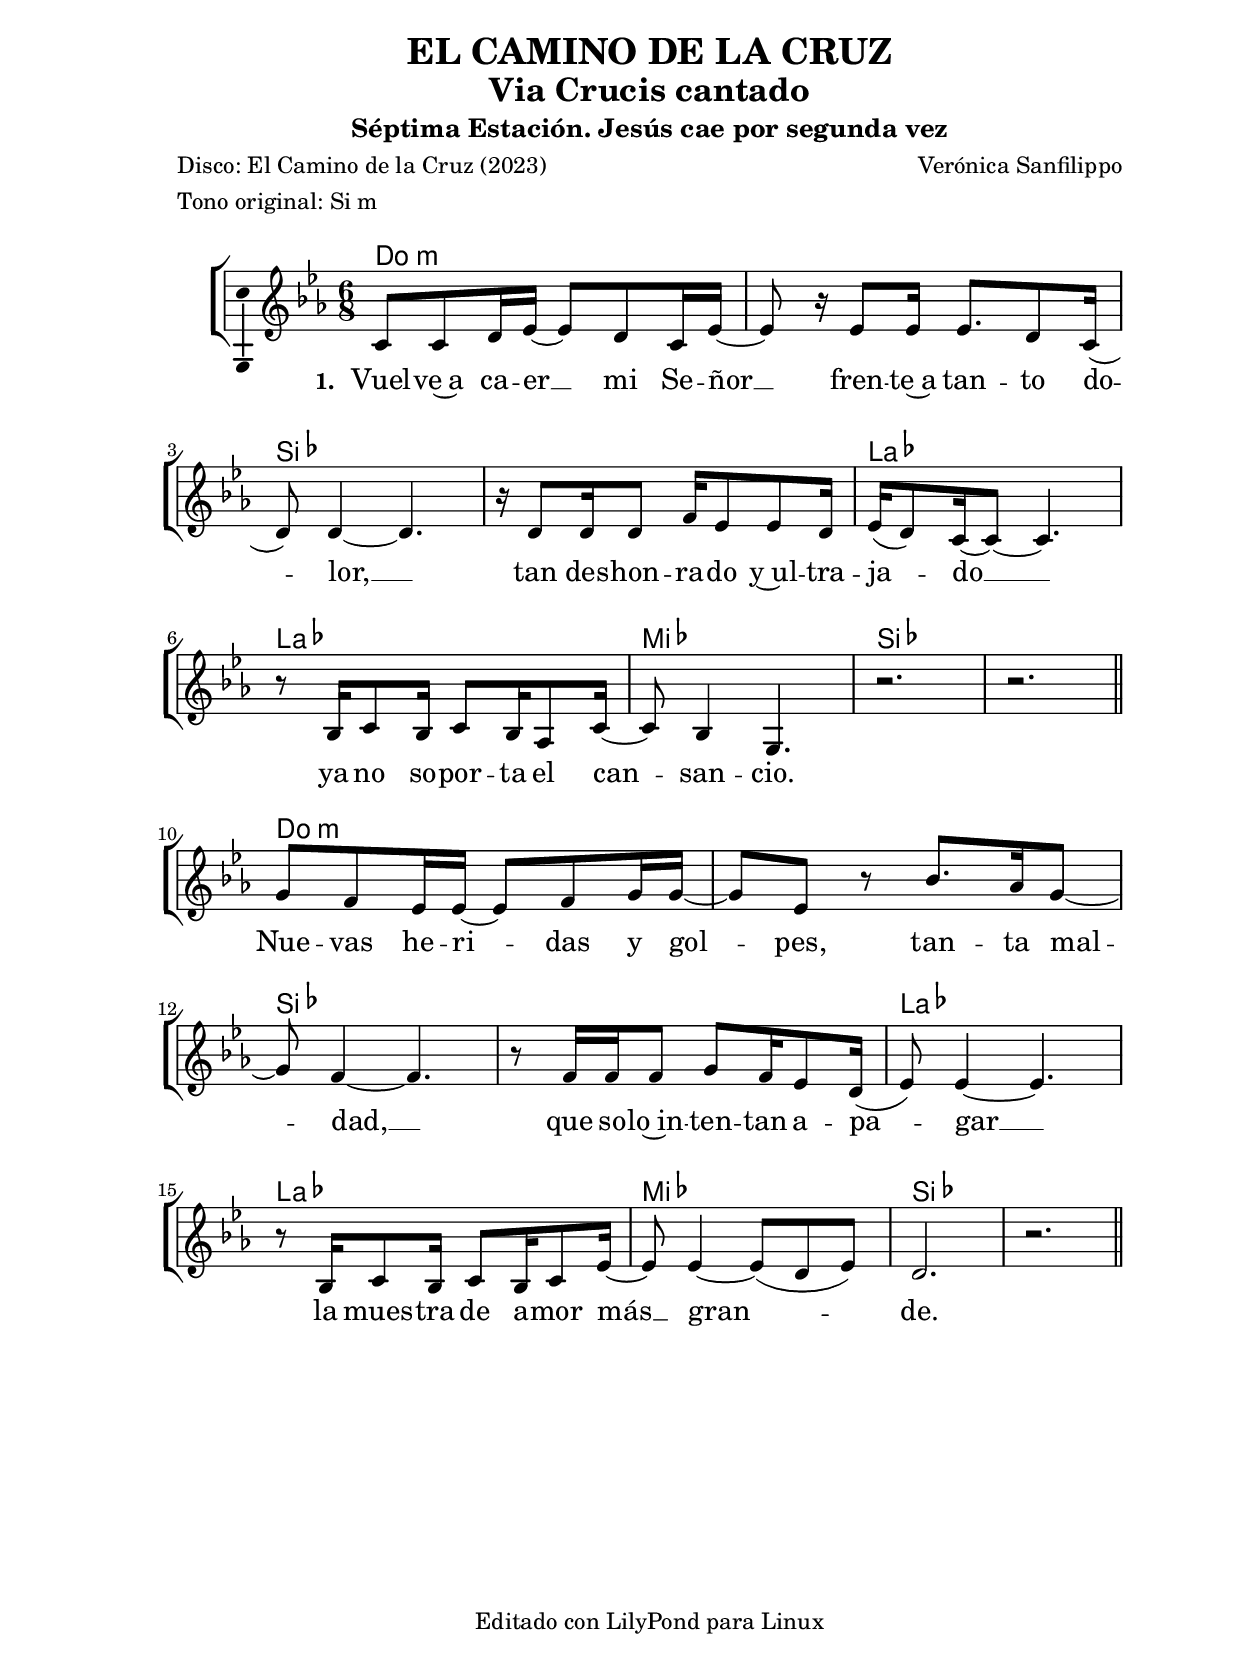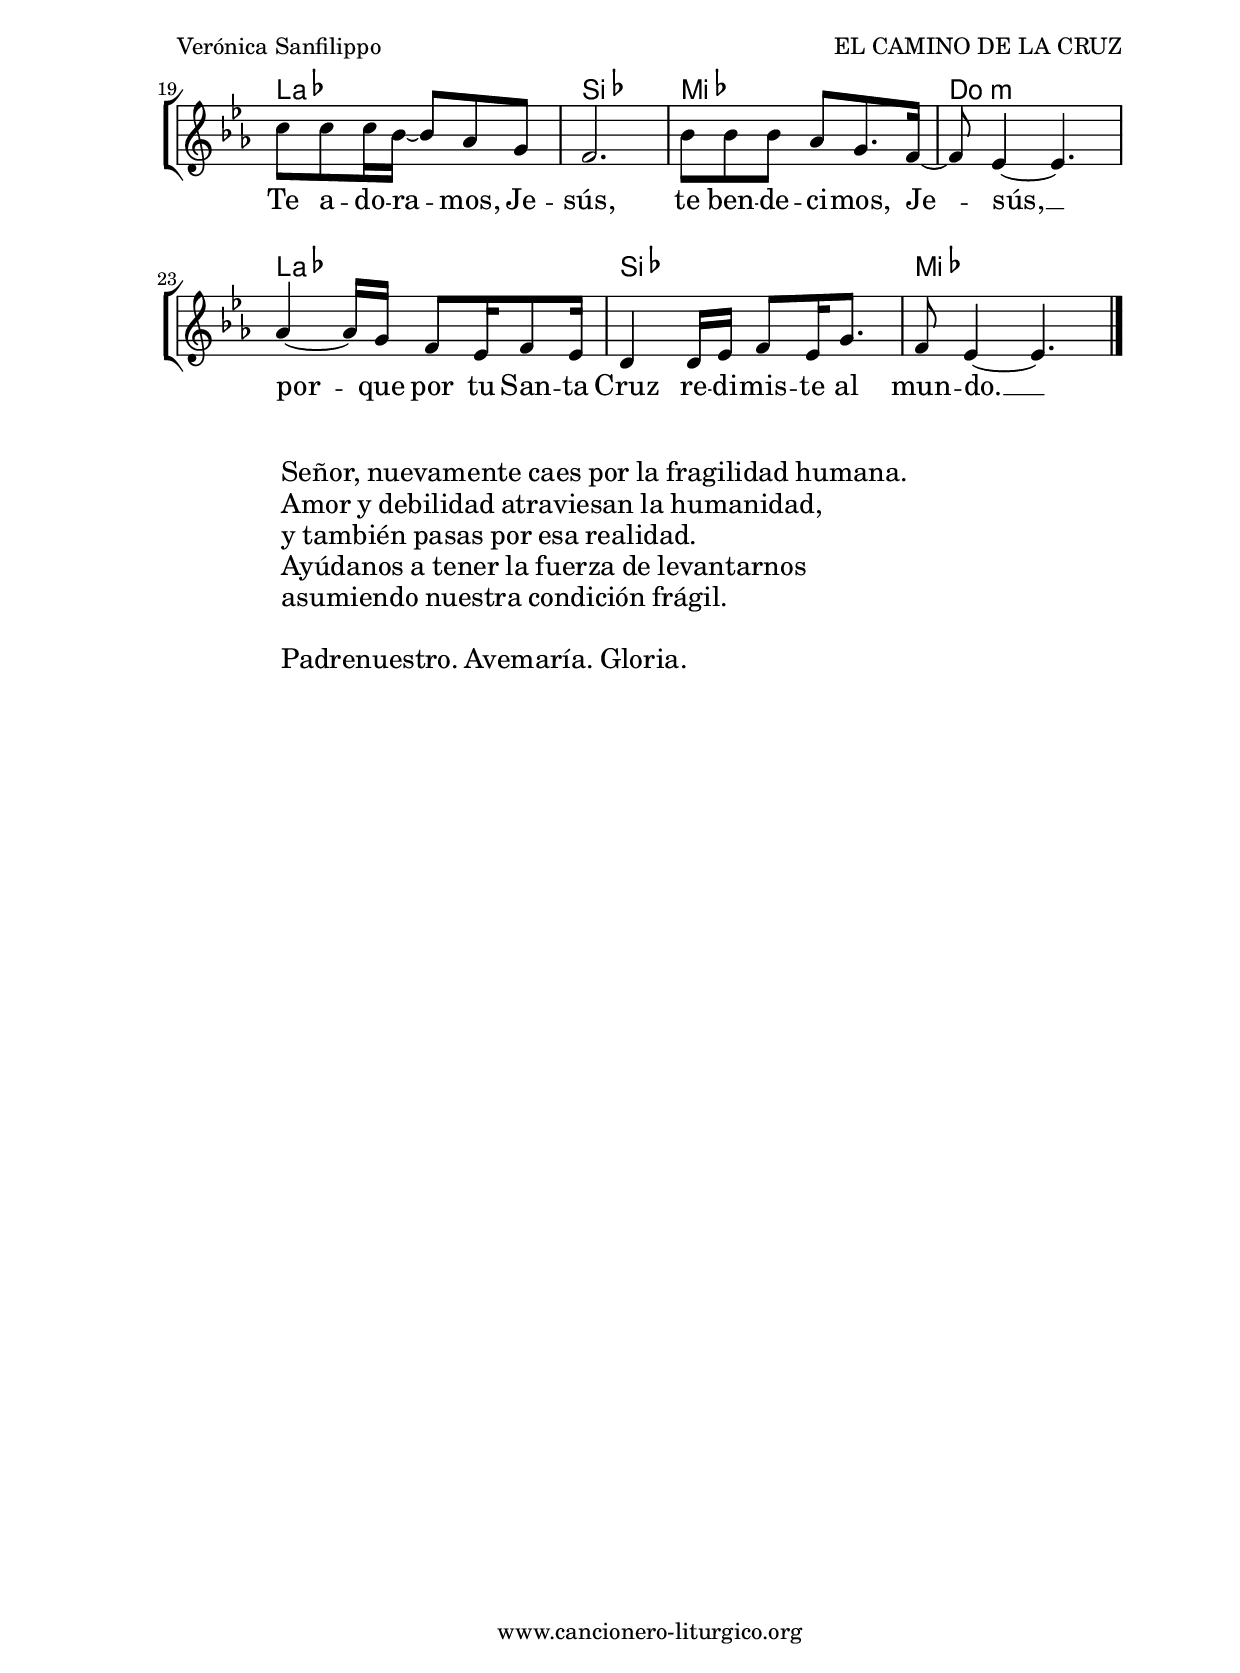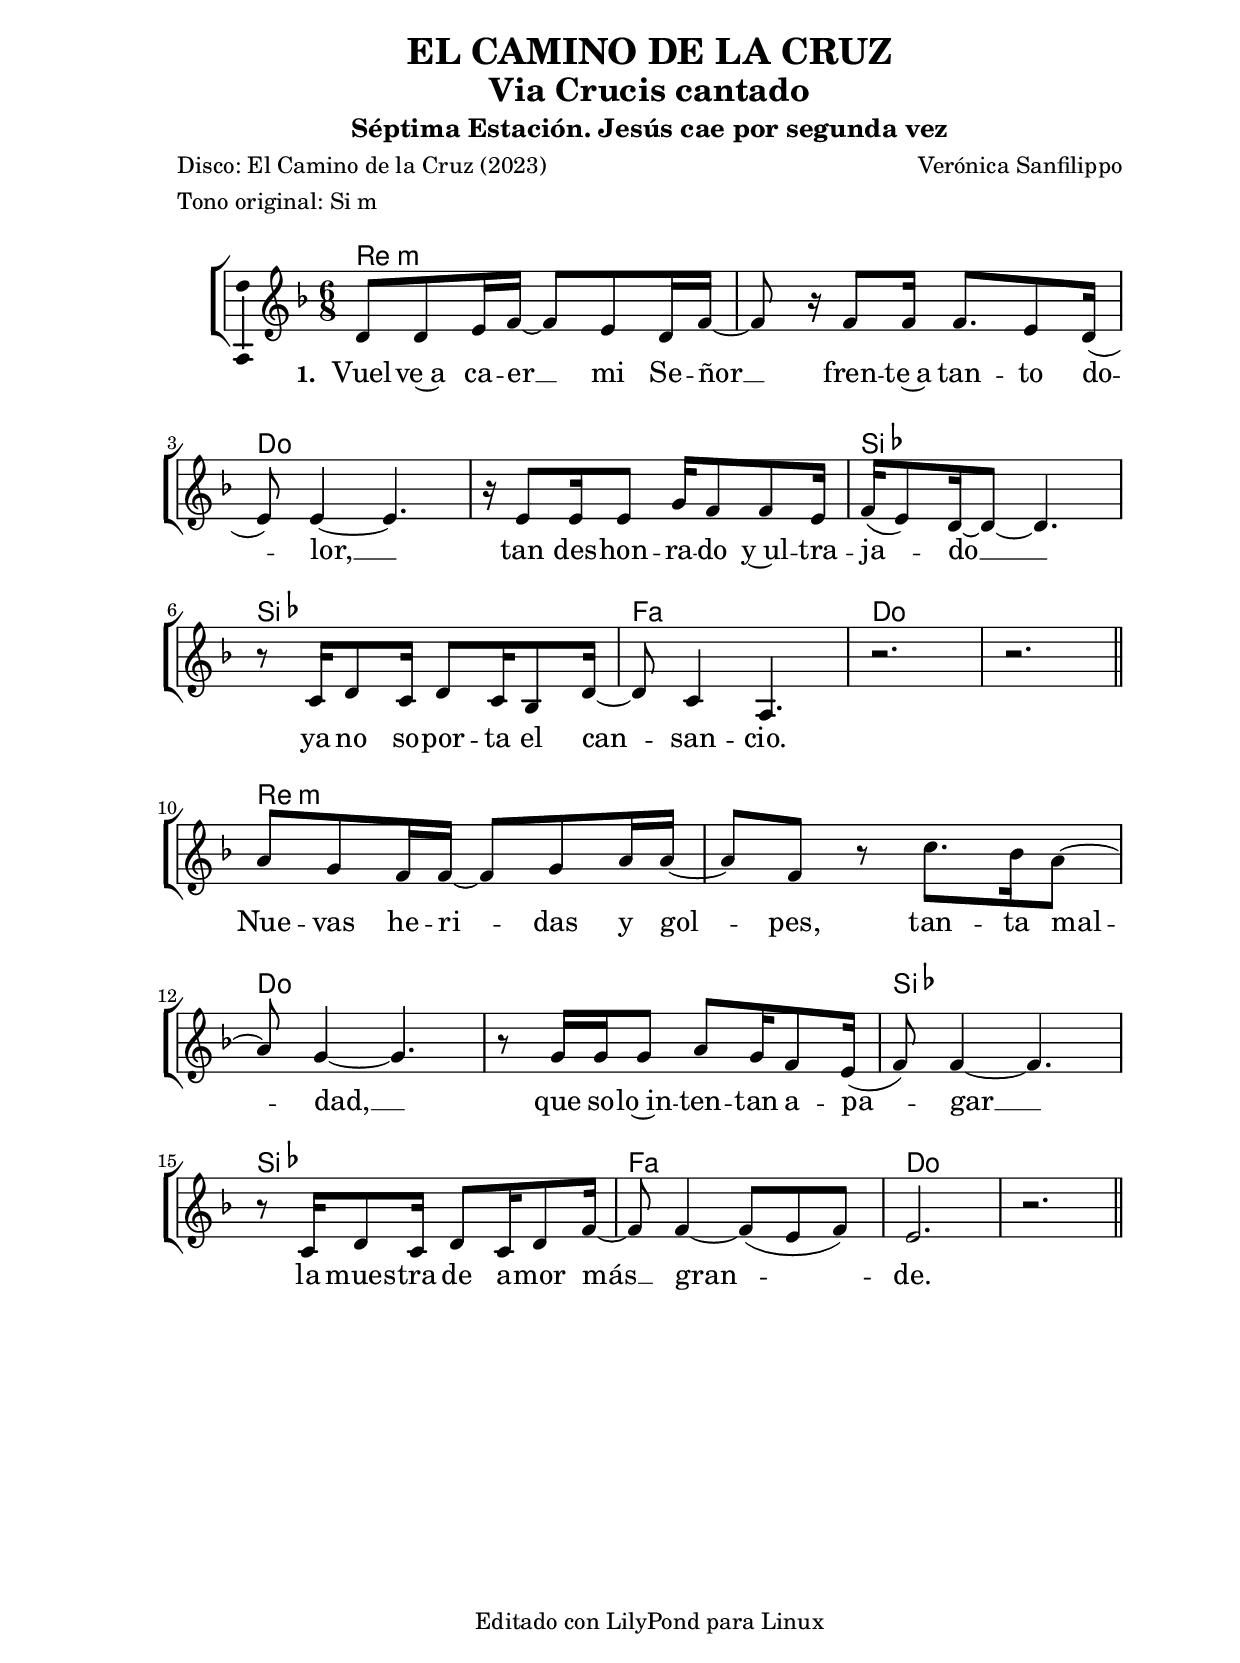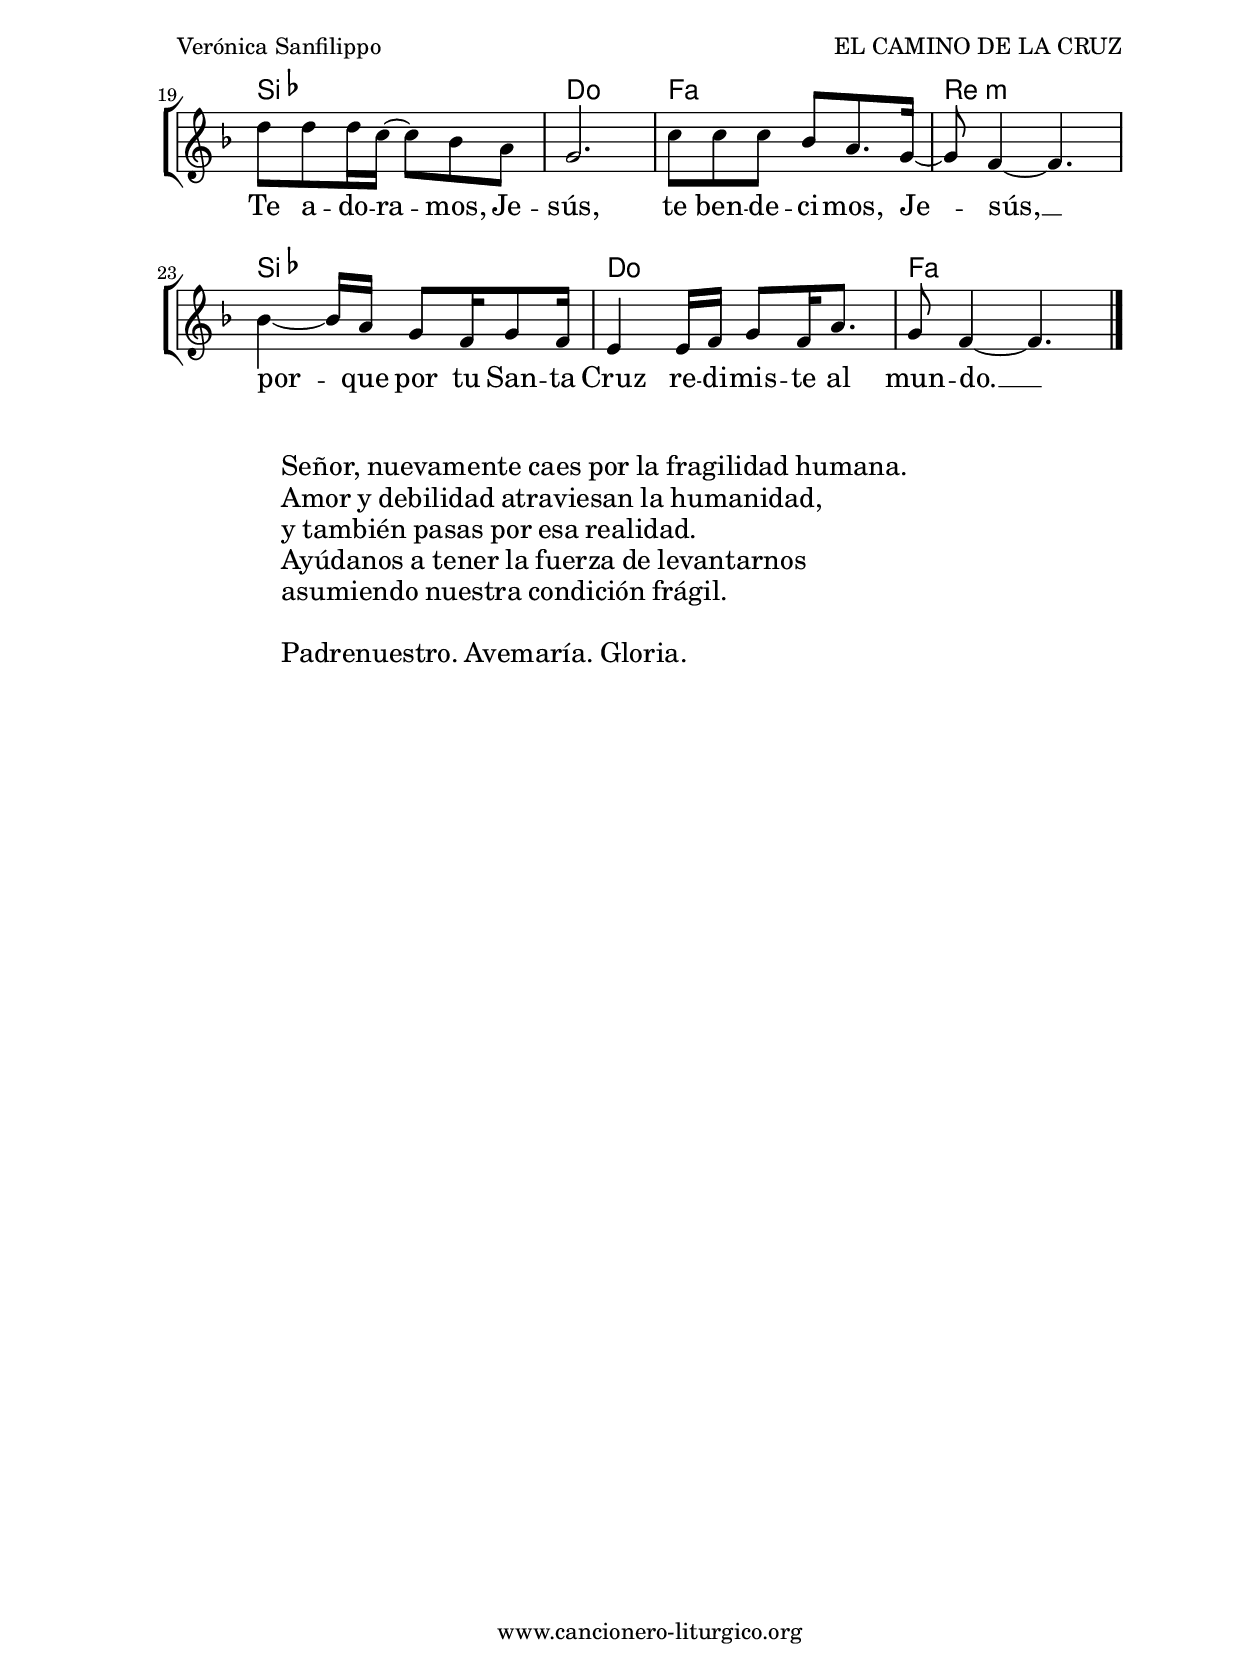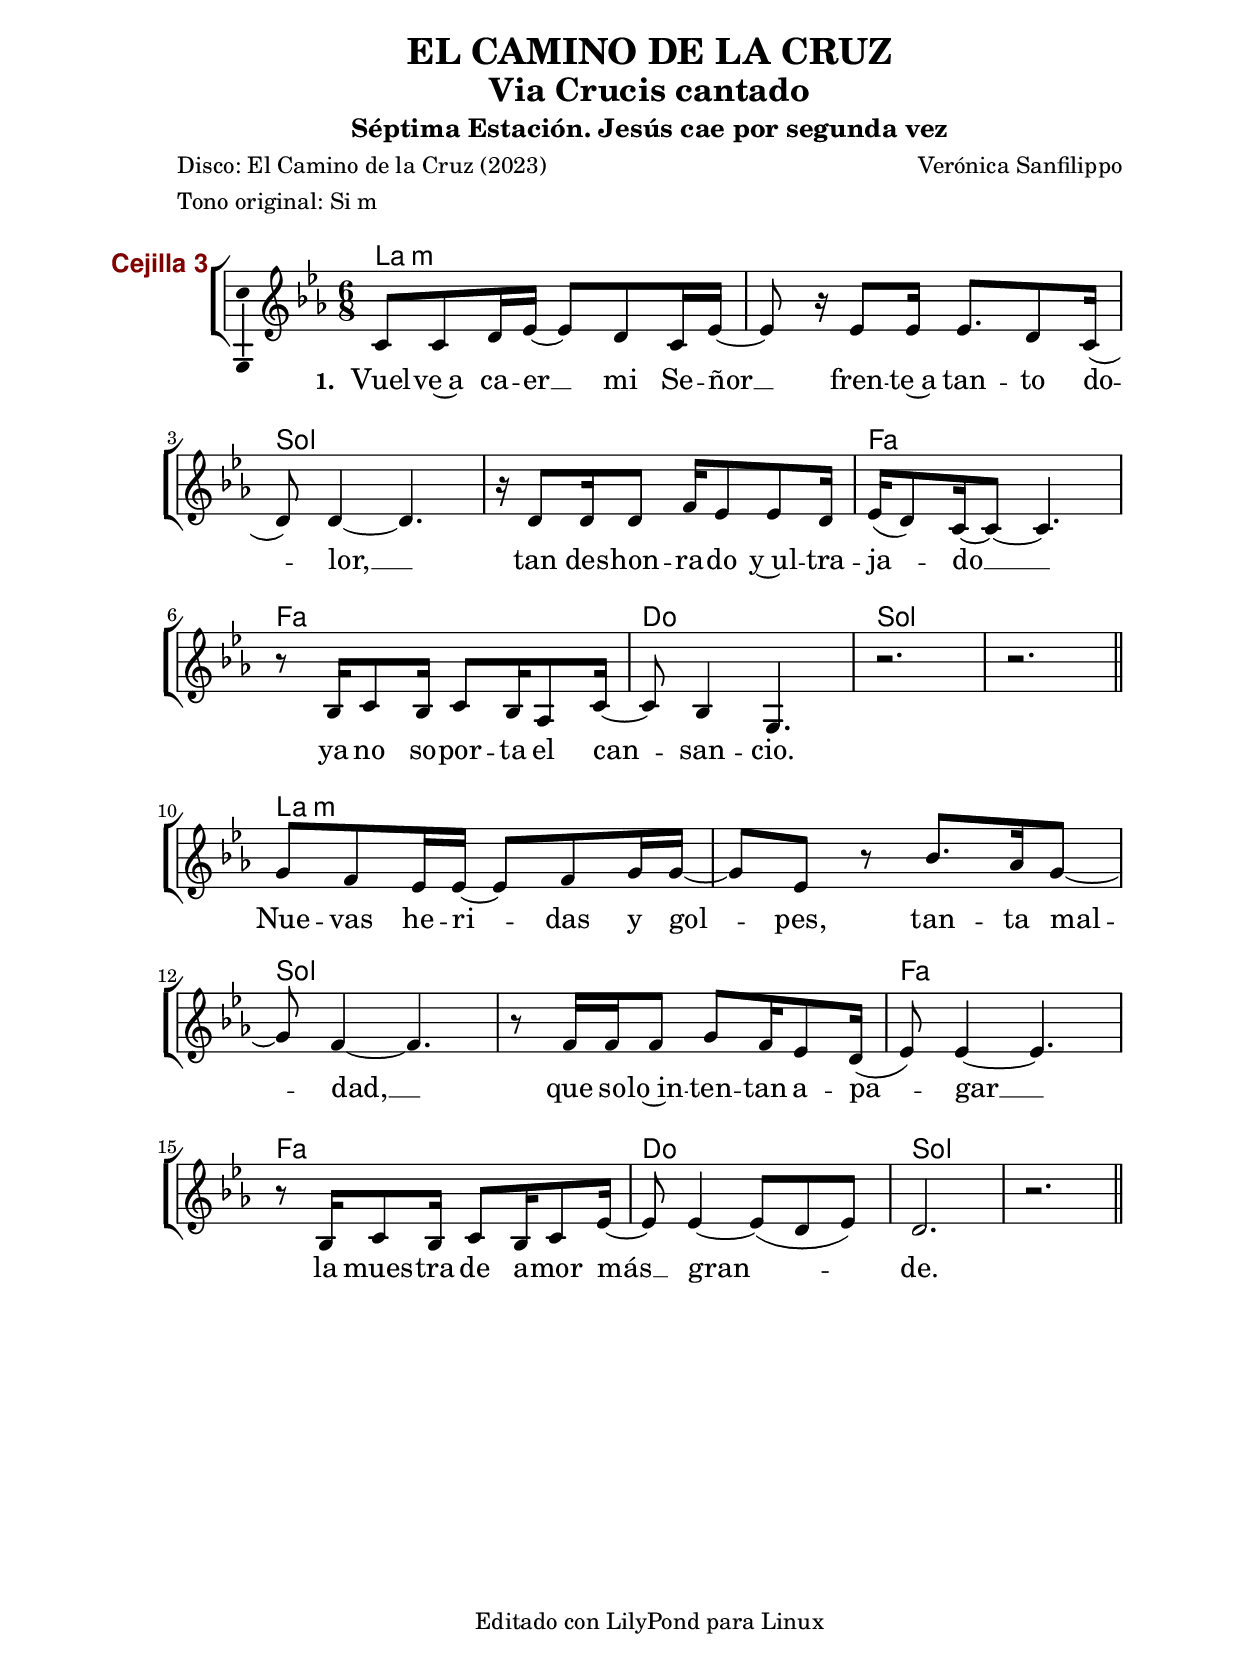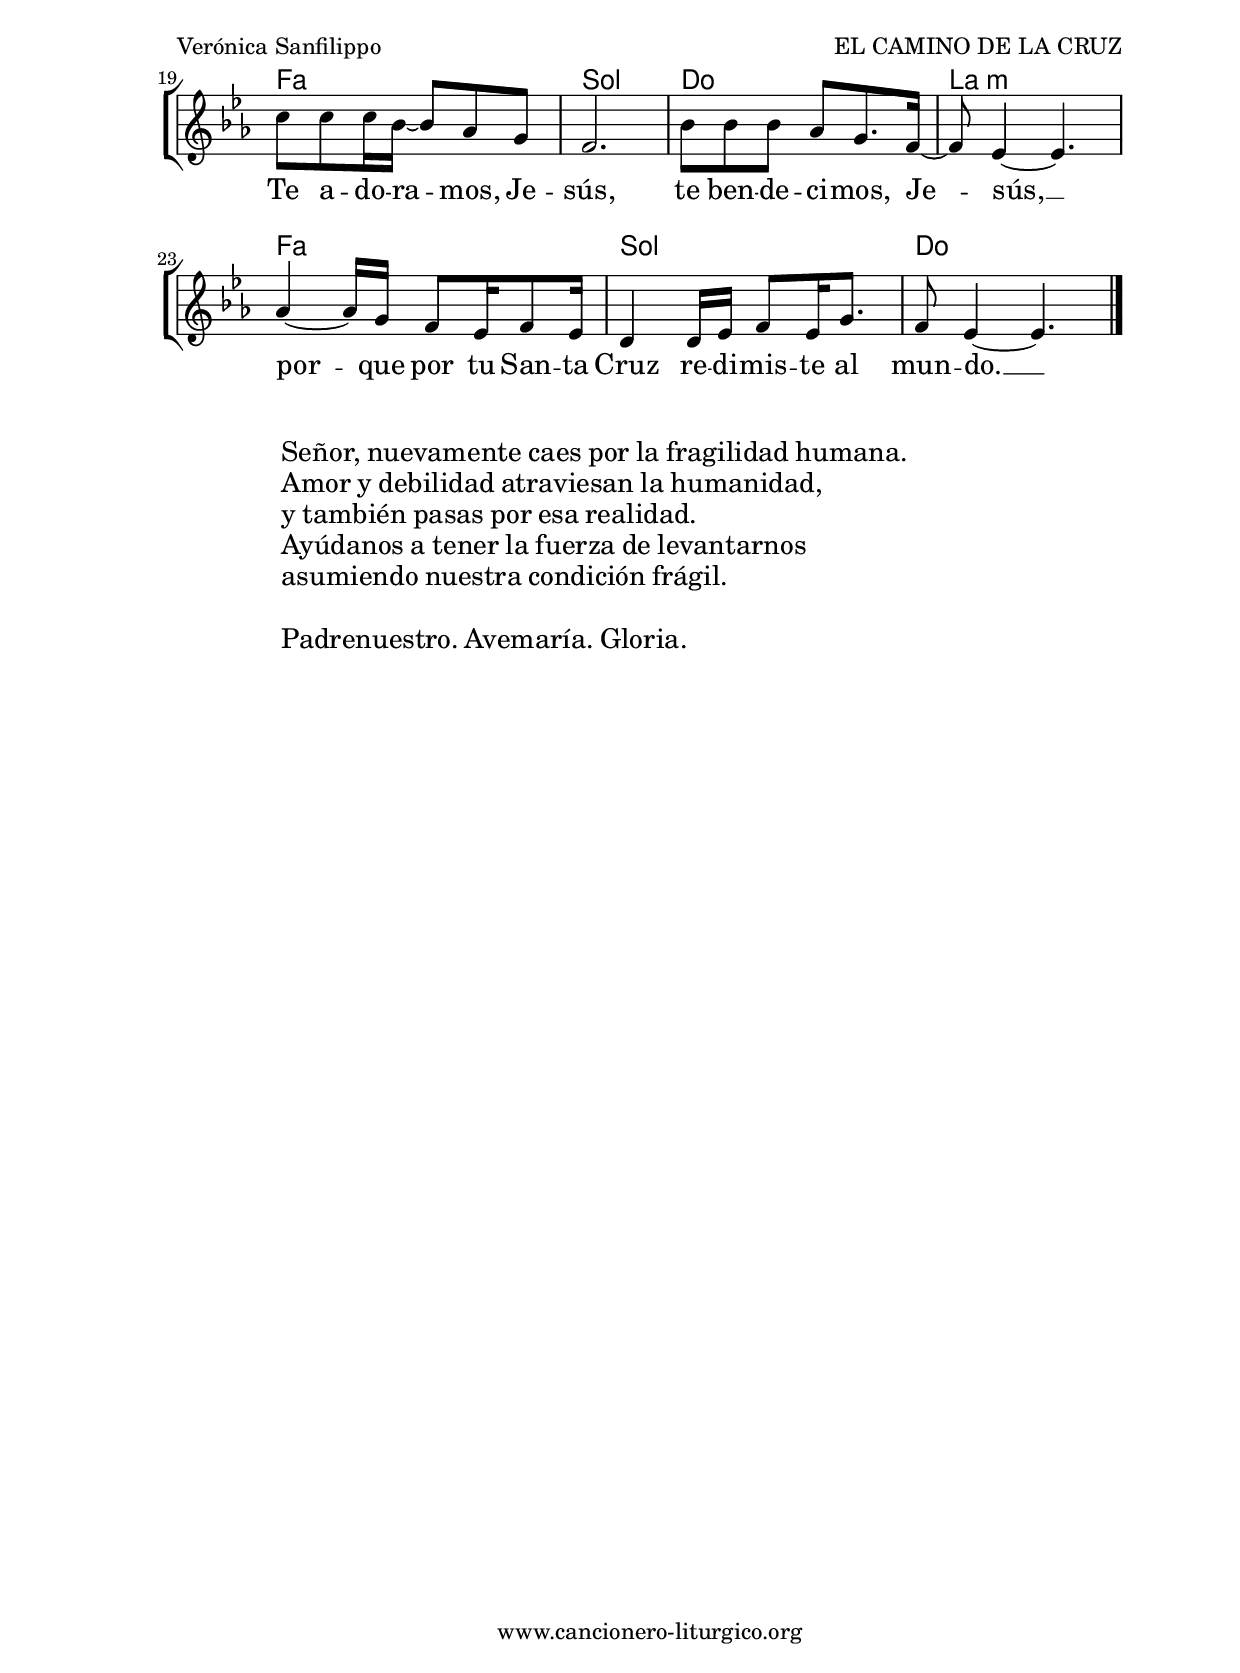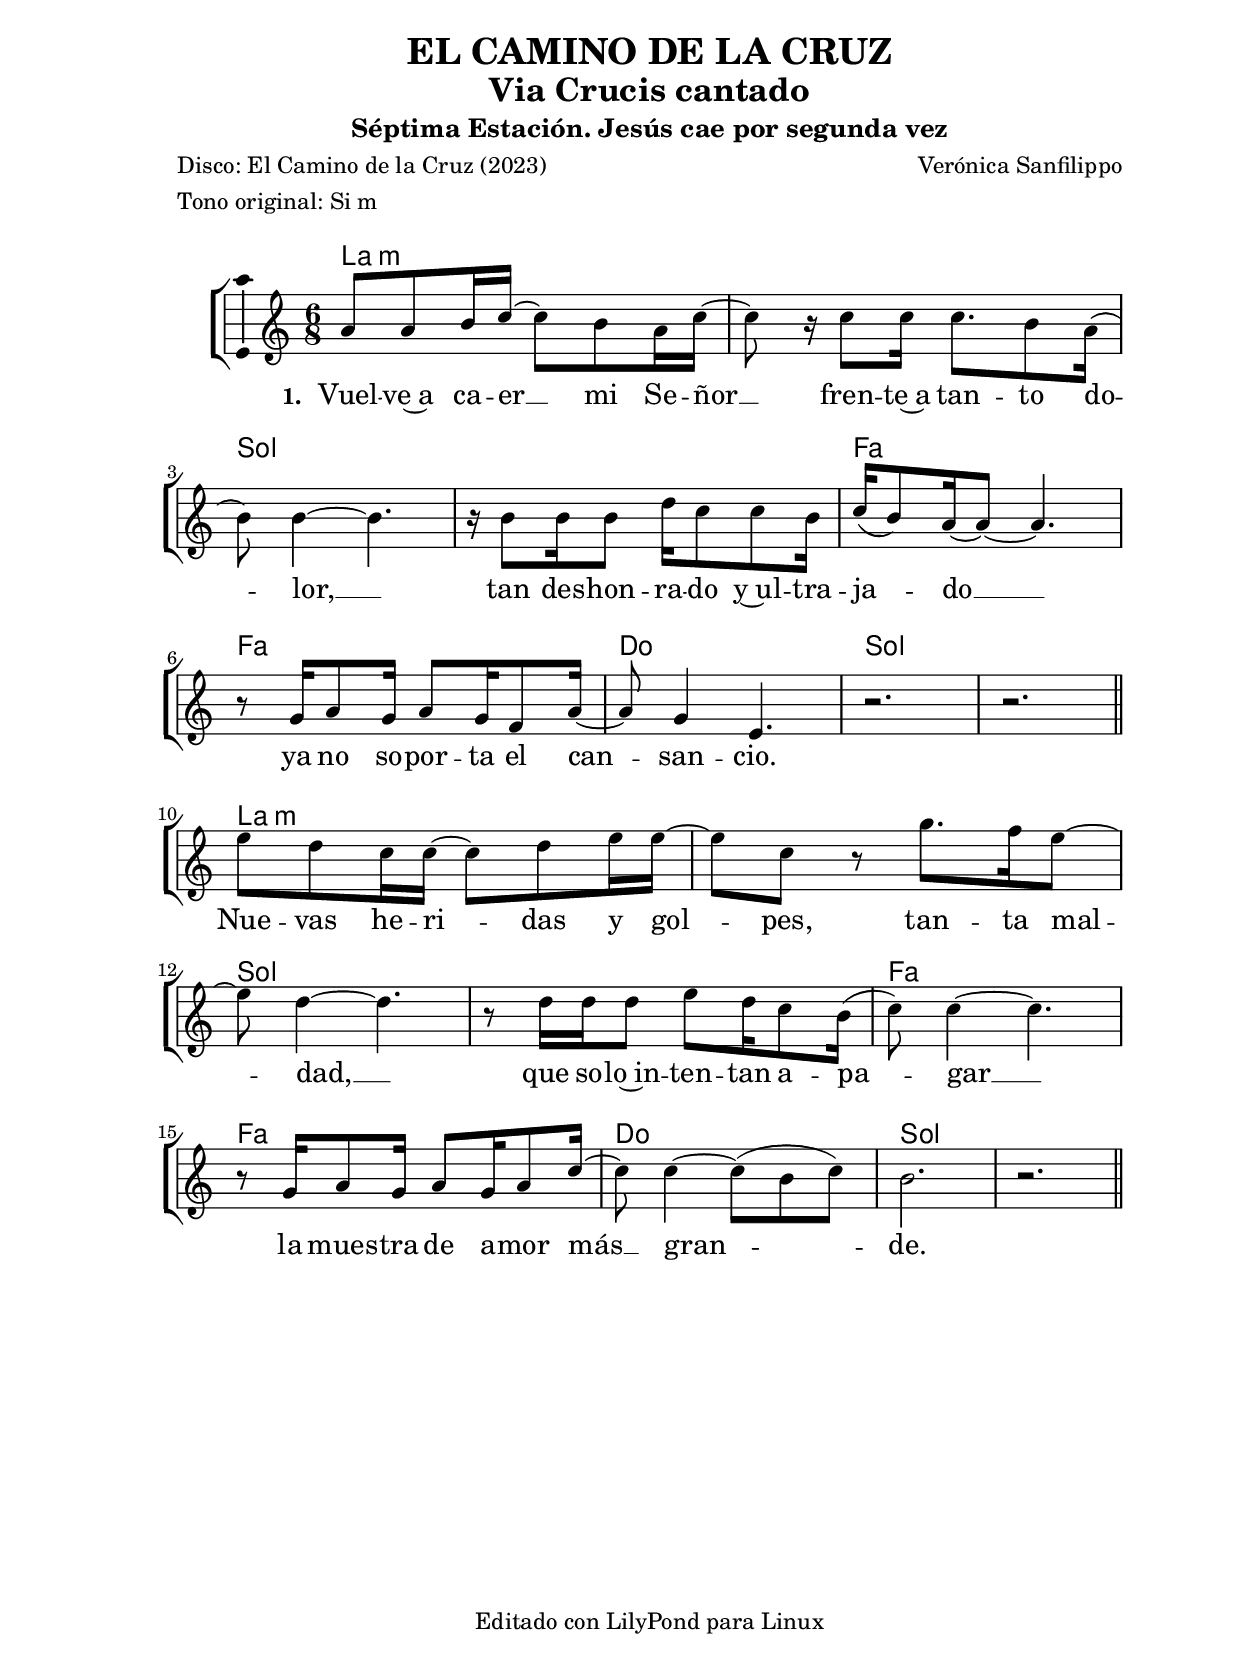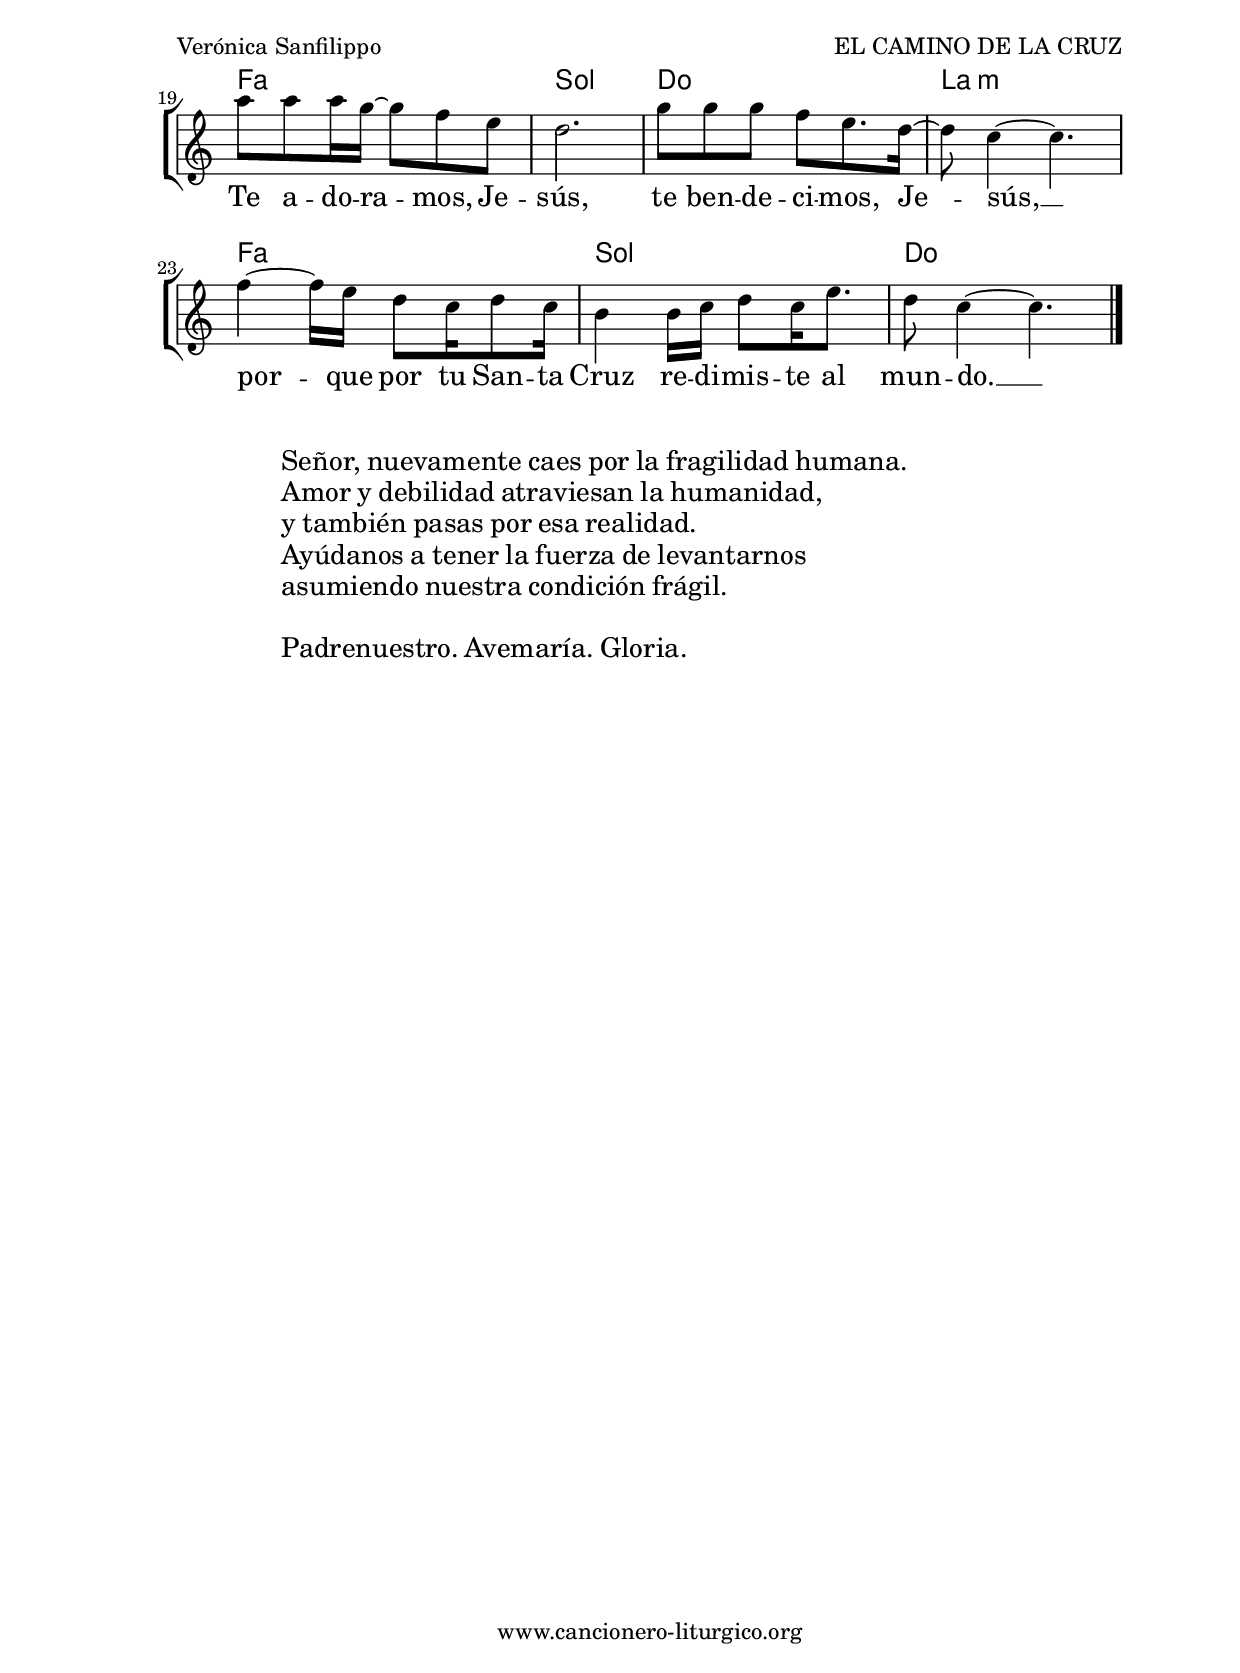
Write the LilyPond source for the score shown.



%versión de lilypond para la que se ha escrito esta partitura:
\version "2.16.0"

	%Tamaño papel
	#(set-default-paper-size "a4")
	%Tamaño partitura
	#(set-global-staff-size 20)
	%No responde al pulsar sobre una nota
	#(ly:set-option 'point-and-click #f)

%parámetros del encabezamiento:
\header {
	title = "EL CAMINO DE LA CRUZ"
	subtitle = \markup{\fontsize #+2 "Via Crucis cantado"}
	subsubtitle = \markup{\fontsize #+2 "Séptima Estación. Jesús cae por segunda vez"}
	composer = "Verónica Sanfilippo"
	poet = "Disco: El Camino de la Cruz (2023)"
%	poet = "Disco: El Camino de la Cruz: Via Crucis Cantado (2023)"
	meter = "Tono original: Si m"
	arranger = ""
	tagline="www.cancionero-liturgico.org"
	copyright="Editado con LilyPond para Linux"
	tiempo = "Cuaresma"
	usos = ""
	letra = "Vuelve a caer mi Señor frente a tanto dolor, tan deshonrado y ultrajado ya no soporta el cansancio. Nuevas heridas y golpes, tanta maldad, que solo intentan apagar la muestra de amor más grande. Te adoramos, Jesús, te bendecimos, Jesús, porque por tu Santa Cruz redimiste al mundo."
	}

%parámetros asociados al papel:
\paper  {
	oddHeaderMarkup = \markup {\fill-line { \on-the-fly #not-first-page \fromproperty #'header:title \on-the-fly #not-first-page \fromproperty #'header:composer }}
	evenHeaderMarkup = \markup {\fill-line { \fromproperty #'header:composer \fromproperty #'header:title }}
	#(set-paper-size "a4")
	print-page-number = ##f
	first-page-number = 1
	print-first-page-number = ##f
%	head-separation = 3.0 \cm
	top-margin = 2.0 \cm
	bottom-margin = 0.5\cm
%%%	bottom-margin = -2.0\cm
	left-margin = 3.0 \cm
	line-width = 16.0 \cm 
	indent = 8\mm
	interscoreline = 2.\mm
	between-system-space = 15\mm
%	para que las partituras no llenen la hoja:
	ragged-bottom = ##t
%	idem para la última hoja:
	ragged-last-bottom = ##f
%	para que las partituras llenen el ancho del papel:
	ragged-last = ##f
	after-title-space = 2.5 \cm
page-count=2
system-count=8

	%Flexible Vertical Spacing
%	markup-markup-spacing =
%	#'((basic-distance . 15) (minimum-distance . 15) (padding . 3))
	markup-system-spacing =
	#'((basic-distance . 15) (minimum-distance . 15) (padding . 3))
	system-system-spacing =
	#'((basic-distance . 15) (minimum-distance . 15) (padding . 3))
	score-system-spacing =
	#'((basic-distance . 15) (minimum-distance . 15) (padding . 5))
%	top-system-spacing = % header
%	#'((basic-distance . 8) (minimum-distance . 0) (padding . 0))
%	top-markup-spacing =
%	#'((basic-distance . 20) (minimum-distance . 20) (padding . 0))
	last-bottom-spacing = % footer
	#'((basic-distance . 5) (minimum-distance . 5) (padding . 0))
%	score-markup-spacing =
%	#'((basic-distance . 16) (minimum-distance . 13) (padding . 0))

	}


%parámetros que afectan a toda la partitura:
global =  {
	%clave de sol (G):
	\clef G
	%armadura:
	\transpose b c
	\key b \minor
	\tempo 8=136
	\set Score.tempoHideNote = ##t
	}


acordes = {
	\italianChords
	\chordmode {
	\transpose b c
{

%Estrofa
b2.:m b:m a a g g d a a
b2.:m b:m a a g g d a a

%%Estribillo
g2. a d b:m g a d

	}
	}
}

melodia = 
	\transpose b c'
{
	\relative c'{
	\time 6/8

%\phrasingSlurDashed

%Estrofa
b8 b cis16 d~d8 cis b16 d~
d8 r16 d8 d16 d8. cis8 b16
(cis8) cis4~cis4.
r16 cis8 cis16 cis8 e16 d8 d cis16
d16 (cis8) b16~b8~b4.
r8 a16 b8 a16 b8 a16 g8 b16~
b8 a4 fis4.
r2.
r2.

\bar "||"
\break

fis'8 e d16 d~d8 e fis16 fis~
fis8 d r8 a'8. g16 fis8~
fis8 e4~e4.
r8 e16 e e8 fis8 e16 d8 cis16
(d8) d4~d4.
r8 a16 b8 a16 b8 a16 b8 d16~
d8 d4~d8 (cis d)
cis2.
r2.

\bar "||"
\break
\pageBreak

%Estribillo
b'8 b b16 a~a8 g8 fis
e2.
a8 a a g fis8. e16~
e8 d4~d4.
g4~g16 fis16 e8 d16 e8 d16
cis4 cis16 d e8 d16 fis8.
e8 d4~d4.

	\bar "|."
	}
	}




textouno = \lyricmode {

%Estrofa
\set stanza =#"1. " 
Vuel -- ve~a ca -- er __ mi Se -- ñor __
fren -- te~a tan -- to do -- lor, __
tan des -- hon -- ra -- do y~ul -- tra -- ja -- do __
ya no so -- por -- ta el can -- san -- cio.
Nue -- vas he -- ri -- das y gol -- pes,
tan -- ta mal -- dad, __
que so -- lo~in -- ten -- tan a -- pa -- gar __
la mues -- tra de a -- mor más __ gran -- de.

%Estribillo
Te a -- do -- ra -- mos, Je -- sús,
te ben -- de -- ci -- mos, Je -- sús, __
por -- que por tu San -- ta Cruz
re -- di -- mis -- te al mun -- do. __

	}


acordesStaff = \context ChordNames = acordesStaff <<
	\set chordChanges = ##t
	\acordes
	>>

%%%%%%%%%%%%%%%%%%%%%%%%%%%%%%%%%%% CEJILLA %%%%%%%%%%%%%%%%%%%%%%%%%%%%%%%%%%%
acordescejilla = {
%%%	\override ChordNames.ChordName #'font-size = #-1
%%%	\override ChordNames.ChordName #'font-series = #'bold
	\transpose c a {
		\acordes
		}
	}

acordescejillaStaff = \context ChordNames = acordescejillaStaff <<
	\set Staff.instrumentName = \markup \with-color #darkred \larger \bold \sans "Cejilla 3"
	\set chordChanges = ##t
	\acordescejilla
	>>
%%%%%%%%%%%%%%%%%%%%%%%%%%%%%%%%%%% CEJILLA %%%%%%%%%%%%%%%%%%%%%%%%%%%%%%%%%%%


vozStaff = \context Voice = vozStaff
\with {\consists "Ambitus_engraver"}
<<
%	\set Staff.instrumentName = ""
%	\set Staff.shortInstrumentName = ""
%	\set Staff.midiInstrument = #"clarinet"
%	\set Staff.midiInstrument = #"cello"
%	\set Staff.midiInstrument = #"flute"
	\set Staff.midiInstrument = #"electric guitar (jazz)"
%	\set Staff.midiInstrument = #"english horn"
%	\set Staff.midiInstrument = #"violin"
%	\set Staff.midiInstrument = #"glockenspiel"
	\set Staff.midiMinimumVolume = #0.7
	\set Staff.midiMaximumVolume = #0.9
	\global
	\melodia
	>>

textounoStaff = \context Lyrics = textounoStaff <<
	\lyricsto vozStaff \textouno
	>>


\book {
	\score {
		\context ChoirStaff {
			\override StaffGroup.SystemStartBracket #'collapse-height = #1
			\override Score.SystemStartBar #'collapse-height = #1
			<<
			\acordesStaff
			\vozStaff
			\textounoStaff
			>>
			}
		\layout {
	    		\context {
				\Lyrics
				\override LyricText #'font-size = #2
				}
	   		 \context {
				\Score
				\override StaffSymbol #'staff-space = #(magstep +3)
				}
			}
		}
	\markup {
		\magnify #1.2
		\column {
			\line{\hspace #10.0 }
			\line{\hspace #10.0 Señor, nuevamente caes por la fragilidad humana.}
			\line{\hspace #10.0 Amor y debilidad atraviesan la humanidad,}
			\line{\hspace #10.0 y también pasas por esa realidad.}
			\line{\hspace #10.0 Ayúdanos a tener la fuerza de levantarnos}
			\line{\hspace #10.0 asumiendo nuestra condición frágil.}
			\line{\hspace #10.0 }
			\line{\hspace #10.0 Padrenuestro. Avemaría. Gloria.}
			\line{\hspace #10.0 }
			}
		}
	\score {
		\unfoldRepeats
		\context ChoirStaff {
			<<
			\acordesStaff
			\vozStaff
			>>
			}
		\midi {
	  		\context {
	  			\Score
				tempoWholesPerMinute = #(ly:make-moment 70 4)
				}
			}
		}
	}


%Partitura para guitarra
#(define output-suffix "G")
\book {
	\score {
		\context ChoirStaff {
			\override StaffGroup.SystemStartBracket #'collapse-height = #1
			\override Score.SystemStartBar #'collapse-height = #1
			<<
			\acordescejillaStaff
			\vozStaff
			\textounoStaff
			>>
			}
		\layout {
%%%%%%%%%%%%%%%%%%%%%%%%%%%%%%%%%%% CEJILLA %%%%%%%%%%%%%%%%%%%%%%%%%%%%%%%%%%%
			\context {
				\ChordNames \consists Instrument_name_engraver
				}
%%%%%%%%%%%%%%%%%%%%%%%%%%%%%%%%%%% CEJILLA %%%%%%%%%%%%%%%%%%%%%%%%%%%%%%%%%%%
	    		\context {
				\Lyrics
				\override LyricText #'font-size = #2
				}
	   		 \context {
				\Score
				\override StaffSymbol #'staff-space = #(magstep +3)
				}
			}
		}
	\markup {
		\magnify #1.2
		\column {
			\line{\hspace #10.0 }
			\line{\hspace #10.0 Señor, nuevamente caes por la fragilidad humana.}
			\line{\hspace #10.0 Amor y debilidad atraviesan la humanidad,}
			\line{\hspace #10.0 y también pasas por esa realidad.}
			\line{\hspace #10.0 Ayúdanos a tener la fuerza de levantarnos}
			\line{\hspace #10.0 asumiendo nuestra condición frágil.}
			\line{\hspace #10.0 }
			\line{\hspace #10.0 Padrenuestro. Avemaría. Gloria.}
			\line{\hspace #10.0 }
			}
		}
	}


#(define output-suffix "C")
\book {
	\score {
		\context ChoirStaff {
			\override StaffGroup.SystemStartBracket #'collapse-height = #1
			\override Score.SystemStartBar #'collapse-height = #1
\transpose c d
			<<
			\acordesStaff
			\vozStaff
			\textounoStaff
			>>
			}
		\layout {
	    		\context {
				\Lyrics
				\override LyricText #'font-size = #2
				}
	   		 \context {
				\Score
				\override StaffSymbol #'staff-space = #(magstep +3)
				}
			}
		}
	\markup {
		\magnify #1.2
		\column {
			\line{\hspace #10.0 }
			\line{\hspace #10.0 Señor, nuevamente caes por la fragilidad humana.}
			\line{\hspace #10.0 Amor y debilidad atraviesan la humanidad,}
			\line{\hspace #10.0 y también pasas por esa realidad.}
			\line{\hspace #10.0 Ayúdanos a tener la fuerza de levantarnos}
			\line{\hspace #10.0 asumiendo nuestra condición frágil.}
			\line{\hspace #10.0 }
			\line{\hspace #10.0 Padrenuestro. Avemaría. Gloria.}
			\line{\hspace #10.0 }
			}
		}
	}


#(define output-suffix "S")
\book {
	\score {
		\context ChoirStaff {
			\override StaffGroup.SystemStartBracket #'collapse-height = #1
			\override Score.SystemStartBar #'collapse-height = #1
\transpose c a
			<<
			\acordesStaff
			\vozStaff
			\textounoStaff
			>>
			}
		\layout {
	    		\context {
				\Lyrics
				\override LyricText #'font-size = #2
				}
	   		 \context {
				\Score
				\override StaffSymbol #'staff-space = #(magstep +3)
				}
			}
		}
	\markup {
		\magnify #1.2
		\column {
			\line{\hspace #10.0 }
			\line{\hspace #10.0 Señor, nuevamente caes por la fragilidad humana.}
			\line{\hspace #10.0 Amor y debilidad atraviesan la humanidad,}
			\line{\hspace #10.0 y también pasas por esa realidad.}
			\line{\hspace #10.0 Ayúdanos a tener la fuerza de levantarnos}
			\line{\hspace #10.0 asumiendo nuestra condición frágil.}
			\line{\hspace #10.0 }
			\line{\hspace #10.0 Padrenuestro. Avemaría. Gloria.}
			\line{\hspace #10.0 }
			}
		}
	}



